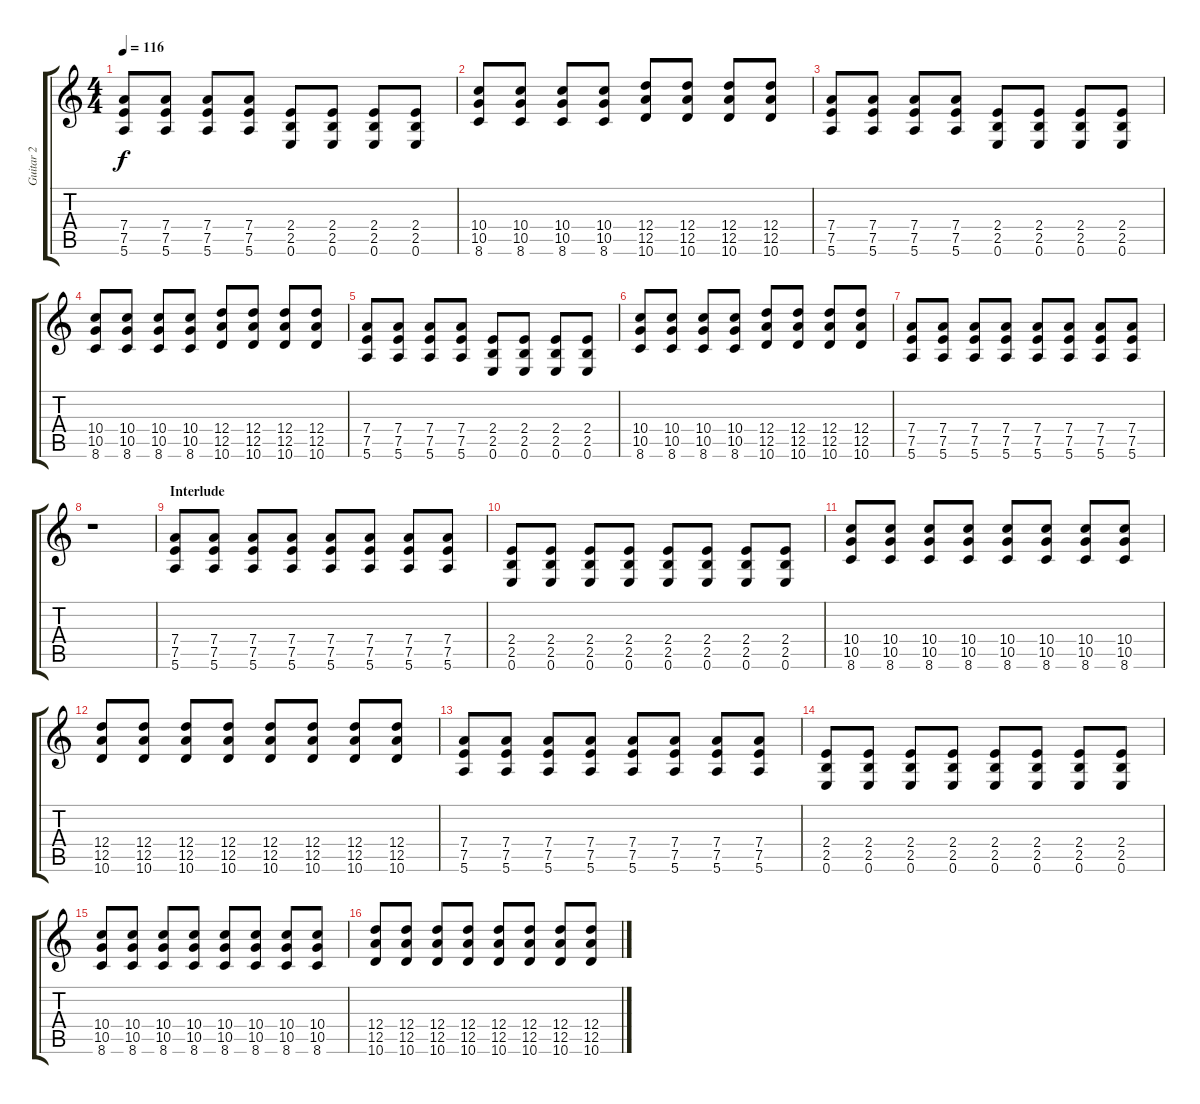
\track ("Guitar 2" "Guitar 2") {instrument overdrivenguitar}
\staff {score tabs}
\tuning (E4 B3 G3 D3 A2 E2) {hide}
\ts (4 4)
\tempo 116
\clef g2
\ks c
(7.4 7.5 5.6).8{dy f} (7.4 7.5 5.6).8 (7.4 7.5 5.6).8 (7.4 7.5 5.6).8 (2.4 2.5 0.6).8 (2.4 2.5 0.6).8 (2.4 2.5 0.6).8 (2.4 2.5 0.6).8 |
(10.4 10.5 8.6).8 (10.4 10.5 8.6).8 (10.4 10.5 8.6).8 (10.4 10.5 8.6).8 (12.4 12.5 10.6).8 (12.4 12.5 10.6).8 (12.4 12.5 10.6).8 (12.4 12.5 10.6).8 |
(7.4 7.5 5.6).8 (7.4 7.5 5.6).8 (7.4 7.5 5.6).8 (7.4 7.5 5.6).8 (2.4 2.5 0.6).8 (2.4 2.5 0.6).8 (2.4 2.5 0.6).8 (2.4 2.5 0.6).8 |
(10.4 10.5 8.6).8 (10.4 10.5 8.6).8 (10.4 10.5 8.6).8 (10.4 10.5 8.6).8 (12.4 12.5 10.6).8 (12.4 12.5 10.6).8 (12.4 12.5 10.6).8 (12.4 12.5 10.6).8 |
(7.4 7.5 5.6).8 (7.4 7.5 5.6).8 (7.4 7.5 5.6).8 (7.4 7.5 5.6).8 (2.4 2.5 0.6).8 (2.4 2.5 0.6).8 (2.4 2.5 0.6).8 (2.4 2.5 0.6).8 |
(10.4 10.5 8.6).8 (10.4 10.5 8.6).8 (10.4 10.5 8.6).8 (10.4 10.5 8.6).8 (12.4 12.5 10.6).8 (12.4 12.5 10.6).8 (12.4 12.5 10.6).8 (12.4 12.5 10.6).8 |
(7.4 7.5 5.6).8 (7.4 7.5 5.6).8 (7.4 7.5 5.6).8 (7.4 7.5 5.6).8 (7.4 7.5 5.6).8 (7.4 7.5 5.6).8 (7.4 7.5 5.6).8 (7.4 7.5 5.6).8 |
r.1 |
\section ("" "Interlude")
(7.4 7.5 5.6).8 (7.4 7.5 5.6).8 (7.4 7.5 5.6).8 (7.4 7.5 5.6).8 (7.4 7.5 5.6).8 (7.4 7.5 5.6).8 (7.4 7.5 5.6).8 (7.4 7.5 5.6).8 |
(2.4 2.5 0.6).8 (2.4 2.5 0.6).8 (2.4 2.5 0.6).8 (2.4 2.5 0.6).8 (2.4 2.5 0.6).8 (2.4 2.5 0.6).8 (2.4 2.5 0.6).8 (2.4 2.5 0.6).8 |
(10.4 10.5 8.6).8 (10.4 10.5 8.6).8 (10.4 10.5 8.6).8 (10.4 10.5 8.6).8 (10.4 10.5 8.6).8 (10.4 10.5 8.6).8 (10.4 10.5 8.6).8 (10.4 10.5 8.6).8 |
(12.4 12.5 10.6).8 (12.4 12.5 10.6).8 (12.4 12.5 10.6).8 (12.4 12.5 10.6).8 (12.4 12.5 10.6).8 (12.4 12.5 10.6).8 (12.4 12.5 10.6).8 (12.4 12.5 10.6).8 |
(7.4 7.5 5.6).8 (7.4 7.5 5.6).8 (7.4 7.5 5.6).8 (7.4 7.5 5.6).8 (7.4 7.5 5.6).8 (7.4 7.5 5.6).8 (7.4 7.5 5.6).8 (7.4 7.5 5.6).8 |
(2.4 2.5 0.6).8 (2.4 2.5 0.6).8 (2.4 2.5 0.6).8 (2.4 2.5 0.6).8 (2.4 2.5 0.6).8 (2.4 2.5 0.6).8 (2.4 2.5 0.6).8 (2.4 2.5 0.6).8 |
(10.4 10.5 8.6).8 (10.4 10.5 8.6).8 (10.4 10.5 8.6).8 (10.4 10.5 8.6).8 (10.4 10.5 8.6).8 (10.4 10.5 8.6).8 (10.4 10.5 8.6).8 (10.4 10.5 8.6).8 |
(12.4 12.5 10.6).8 (12.4 12.5 10.6).8 (12.4 12.5 10.6).8 (12.4 12.5 10.6).8 (12.4 12.5 10.6).8 (12.4 12.5 10.6).8 (12.4 12.5 10.6).8 (12.4 12.5 10.6).8
